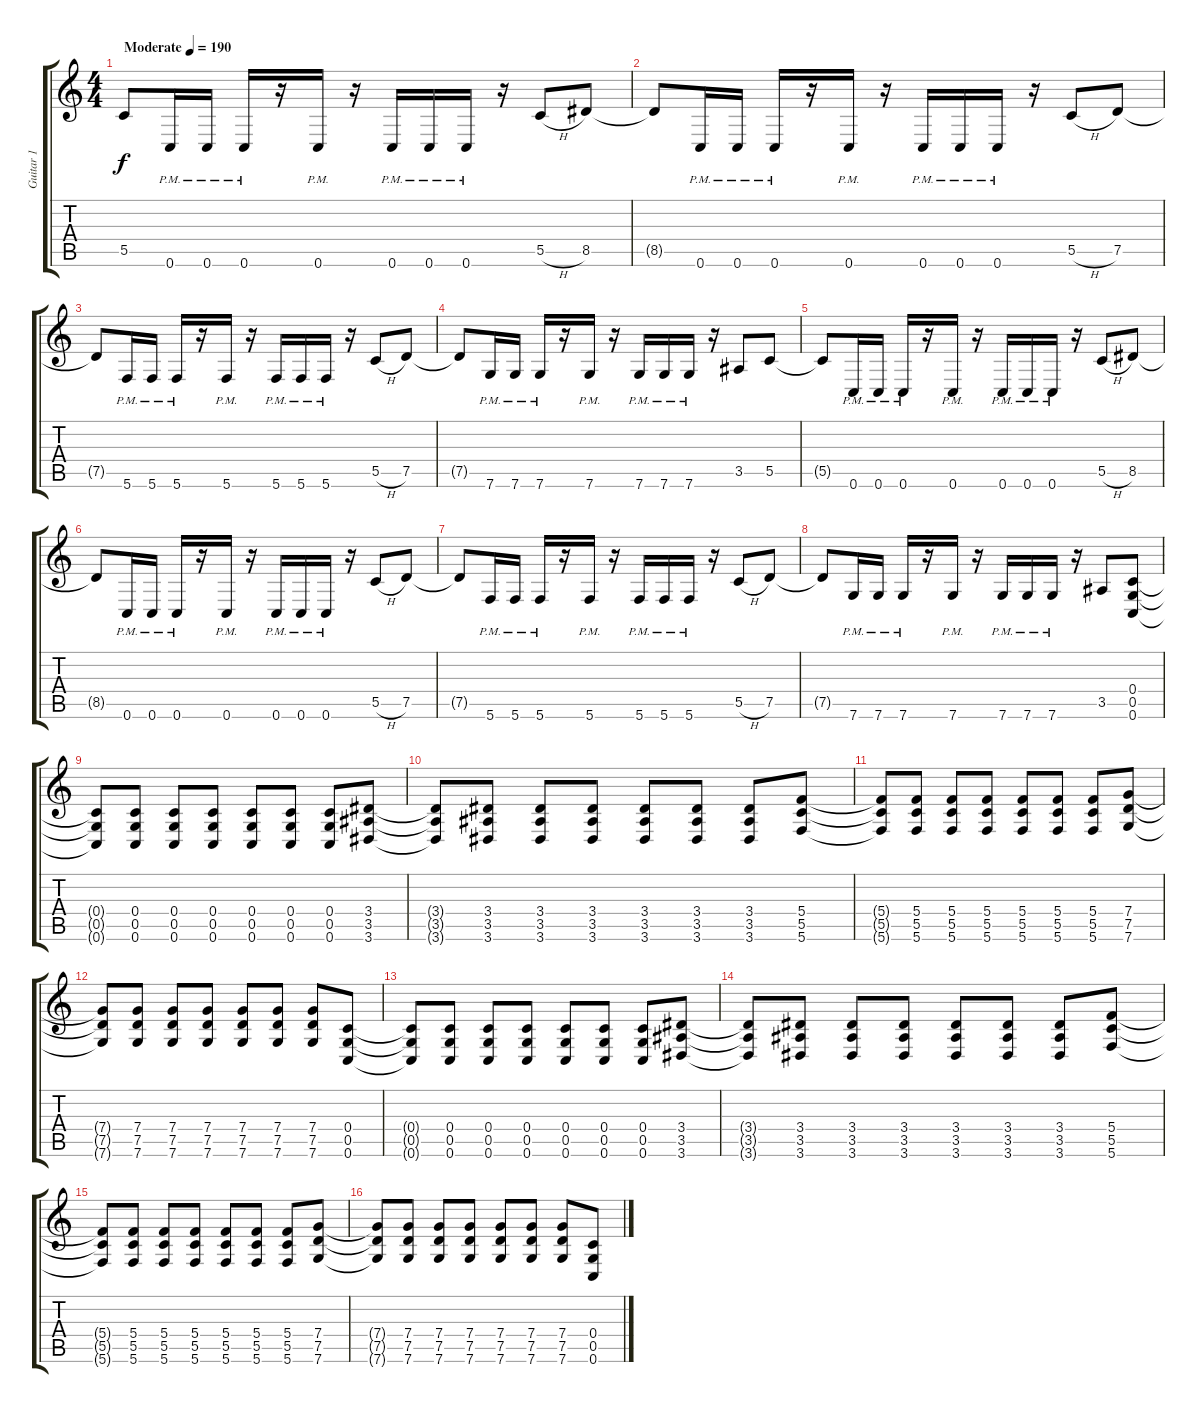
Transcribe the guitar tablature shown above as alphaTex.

\track ("Guitar 1" "Guitar 1") {instrument distortionguitar}
\staff {score tabs}
\tuning (D4 A3 F3 C3 G2 C2) {hide}
\ts (4 4)
\tempo (190 "Moderate")
\clef g2
\ks c
5.5.8{dy f instrument distortionguitar} 0.6{pm}.16 0.6{pm}.16 0.6{pm}.16 r.16 0.6{pm}.16 r.16 0.6{pm}.16 0.6{pm}.16 0.6{pm}.16 r.16 5.5{h}.8 8.5.8 |
8.5{t}.8 0.6{pm}.16 0.6{pm}.16 0.6{pm}.16 r.16 0.6{pm}.16 r.16 0.6{pm}.16 0.6{pm}.16 0.6{pm}.16 r.16 5.5{h}.8 7.5.8 |
7.5{t}.8 5.6{pm}.16 5.6{pm}.16 5.6{pm}.16 r.16 5.6{pm}.16 r.16 5.6{pm}.16 5.6{pm}.16 5.6{pm}.16 r.16 5.5{h}.8 7.5.8 |
7.5{t}.8 7.6{pm}.16 7.6{pm}.16 7.6{pm}.16 r.16 7.6{pm}.16 r.16 7.6{pm}.16 7.6{pm}.16 7.6{pm}.16 r.16 3.5.8 5.5.8 |
5.5{t}.8 0.6{pm}.16 0.6{pm}.16 0.6{pm}.16 r.16 0.6{pm}.16 r.16 0.6{pm}.16 0.6{pm}.16 0.6{pm}.16 r.16 5.5{h}.8 8.5.8 |
8.5{t}.8 0.6{pm}.16 0.6{pm}.16 0.6{pm}.16 r.16 0.6{pm}.16 r.16 0.6{pm}.16 0.6{pm}.16 0.6{pm}.16 r.16 5.5{h}.8 7.5.8 |
7.5{t}.8 5.6{pm}.16 5.6{pm}.16 5.6{pm}.16 r.16 5.6{pm}.16 r.16 5.6{pm}.16 5.6{pm}.16 5.6{pm}.16 r.16 5.5{h}.8 7.5.8 |
7.5{t}.8 7.6{pm}.16 7.6{pm}.16 7.6{pm}.16 r.16 7.6{pm}.16 r.16 7.6{pm}.16 7.6{pm}.16 7.6{pm}.16 r.16 3.5.8 (0.4 0.5 0.6).8 |
(0.4{t} 0.5{t} 0.6{t}).8 (0.4 0.5 0.6).8 (0.4 0.5 0.6).8 (0.4 0.5 0.6).8 (0.4 0.5 0.6).8 (0.4 0.5 0.6).8 (0.4 0.5 0.6).8 (3.4 3.5 3.6).8 |
(3.4{t} 3.5{t} 3.6{t}).8 (3.4 3.5 3.6).8 (3.4 3.5 3.6).8 (3.4 3.5 3.6).8 (3.4 3.5 3.6).8 (3.4 3.5 3.6).8 (3.4 3.5 3.6).8 (5.4 5.5 5.6).8 |
(5.4{t} 5.5{t} 5.6{t}).8 (5.4 5.5 5.6).8 (5.4 5.5 5.6).8 (5.4 5.5 5.6).8 (5.4 5.5 5.6).8 (5.4 5.5 5.6).8 (5.4 5.5 5.6).8 (7.4 7.5 7.6).8 |
(7.4{t} 7.5{t} 7.6{t}).8 (7.4 7.5 7.6).8 (7.4 7.5 7.6).8 (7.4 7.5 7.6).8 (7.4 7.5 7.6).8 (7.4 7.5 7.6).8 (7.4 7.5 7.6).8 (0.4 0.5 0.6).8 |
(0.4{t} 0.5{t} 0.6{t}).8 (0.4 0.5 0.6).8 (0.4 0.5 0.6).8 (0.4 0.5 0.6).8 (0.4 0.5 0.6).8 (0.4 0.5 0.6).8 (0.4 0.5 0.6).8 (3.4 3.5 3.6).8 |
(3.4{t} 3.5{t} 3.6{t}).8 (3.4 3.5 3.6).8 (3.4 3.5 3.6).8 (3.4 3.5 3.6).8 (3.4 3.5 3.6).8 (3.4 3.5 3.6).8 (3.4 3.5 3.6).8 (5.4 5.5 5.6).8 |
(5.4{t} 5.5{t} 5.6{t}).8 (5.4 5.5 5.6).8 (5.4 5.5 5.6).8 (5.4 5.5 5.6).8 (5.4 5.5 5.6).8 (5.4 5.5 5.6).8 (5.4 5.5 5.6).8 (7.4 7.5 7.6).8 |
(7.4{t} 7.5{t} 7.6{t}).8 (7.4 7.5 7.6).8 (7.4 7.5 7.6).8 (7.4 7.5 7.6).8 (7.4 7.5 7.6).8 (7.4 7.5 7.6).8 (7.4 7.5 7.6).8 (0.4 0.5 0.6).8
